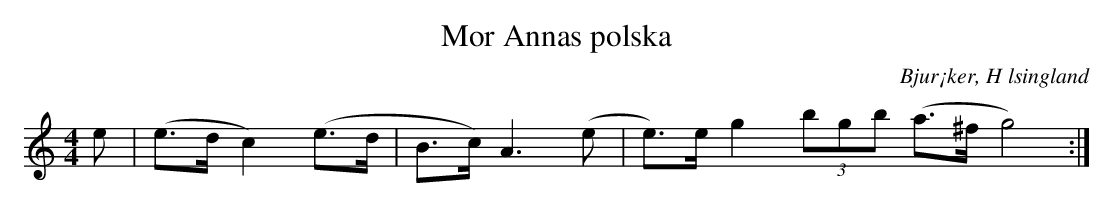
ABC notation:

X:1
T: Mor Annas polska
O: Bjur¡ker, H lsingland
M: 4/4
L: 1/8
K: Am
e|(e>d c2) (e>d|B>c) A3(e|e)>e g2 (3bgb (a>^f g4):|
|:|||:|
